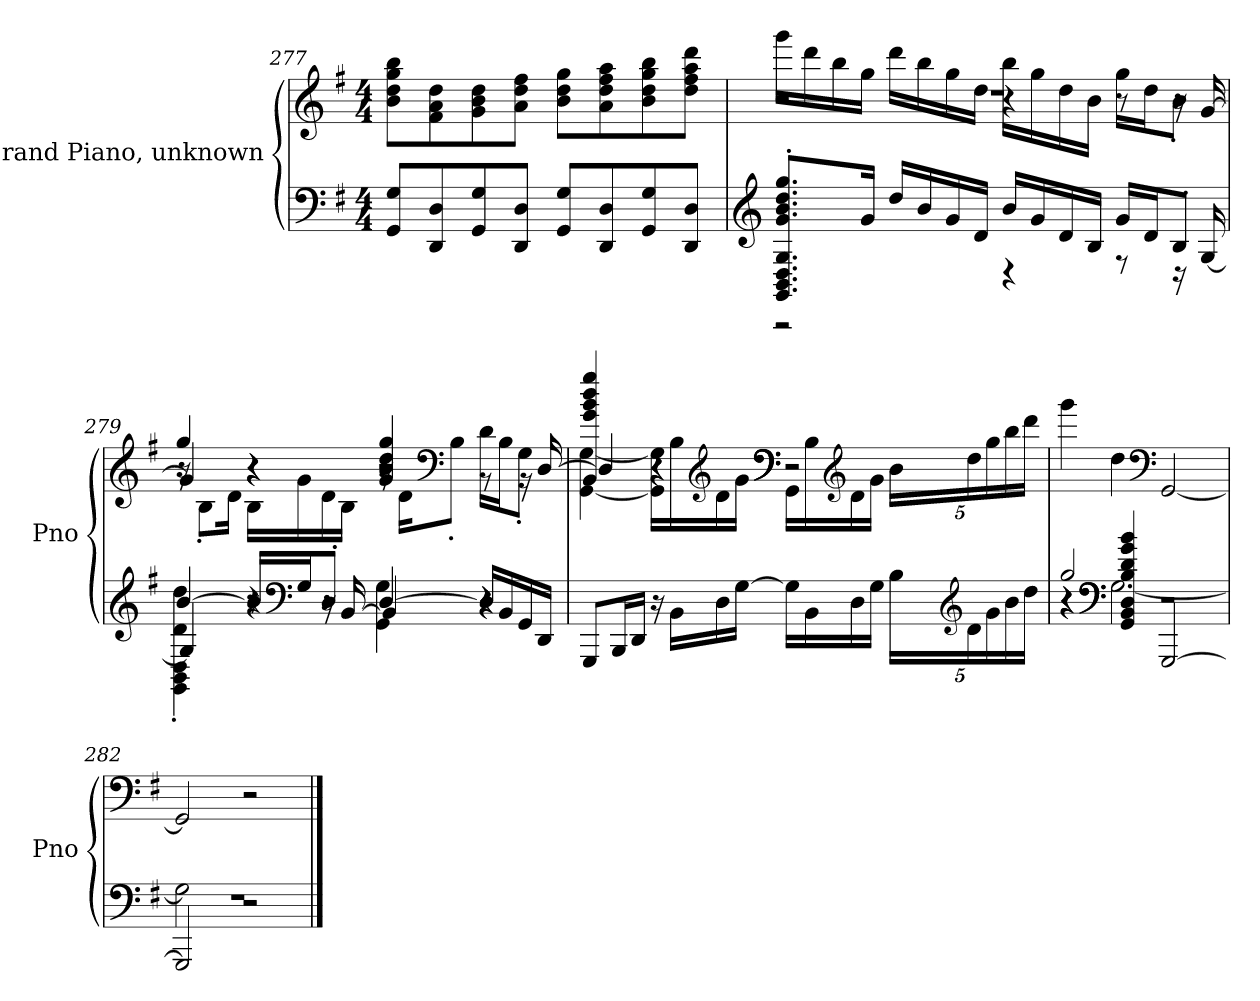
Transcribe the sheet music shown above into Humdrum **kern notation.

**kern	**kern
*part1	*part1
*staff2	*staff1
*I"Grand Piano, unknown	*
*I'Pno	*
!!LO:PB:g=z
*clefF4	*clefG2
*k[f#]	*k[f#]
*M4/4	*M4/4
=277	=277
8GG/ 8G/L	8b\ 8dd\ 8gg\ 8bb\L
8DD/ 8D/	8f#\ 8a\ 8dd\
8GG/ 8G/	8g\ 8b\ 8dd\
8DD/ 8D/J	8a\ 8dd\ 8ff#\J
8GG/ 8G/L	8b\ 8dd\ 8gg\L
8DD/ 8D/	8a\ 8dd\ 8ff#\ 8aa\
8GG/ 8G/	8b\ 8dd\ 8gg\ 8bb\
8DD/ 8D/J	8dd\ 8ff#\ 8aa\ 8ddd\J
=278	=278
*clefG2	*
*^	*^
*	*	*	*^
8.GG/' 8.BB/' 8.D/' 8.G/' 8.g/' 8.b/' 8.dd/' 8.gg/'L	2r	1r	16ggg\LL	2r
.	.	.	16ddd\	.
.	.	.	16bb\	.
16g/Jk	.	.	16gg\JJ	.
16dd/LL	.	.	16ddd\LL	.
16b/	.	.	16bb\	.
16g/	.	.	16gg\	.
16d/JJ	.	.	16dd\JJ	.
16b/LL	4r	.	16bb\LL	4r
16g/	.	.	16gg\	.
16d/	.	.	16dd\	.
16B/JJ	.	.	16b\JJ	.
16g/LL	8r	.	16gg\LL	8r
16d/J	.	.	16dd\J	.
8B'/J	16r	.	8b'\J	16r
.	[16G/	.	.	[16g/
!!LO:LB:g=z	!!	!!
=279	=279	=279	=279	=279
*	*^	*	*	*
[4b/	4GG\' 4BB\' 4D\' 4d\' 4dd\'	4G/]	4gg/	16r	4g/]
.	.	.	.	8B'\L	.
.	.	.	.	16d\Jk	.
16b/LL]	4r	8r	4r	16B\LL	4r
*clefF4	*	*	*	*	*
16G/J	.	.	.	16g\	.
8D'/J	.	16r	.	16d\	.
.	.	[16BB/	.	16B\JJ	.
[4D/	4GG\ 4G\	4BB/]	2r	16r	4g/ 4b/ 4dd/ 4gg/
.	.	.	.	16d\KL	.
*	*	*	*clefF4	*	*
.	.	.	.	8B'\J	.
16D/LL]	4r	4r	.	16d\LL	8r
16BB/	.	.	.	16B\J	.
16GG/	.	.	.	8G'\J	16r
16DD/JJ	.	.	.	.	[16D/
*v	*v	*v	*	*	*
=280	=280	=280	=280
8GGG/L	4BB/ 4g/ 4b/ 4dd/ 4gg/	[4GG\ [4G\	4D/]
16BBB/L	.	.	.
16DD/JJ	.	.	.
16r	4r	16GG\] 16G\]LL	4r
16BB\LL	.	16B\	.
*	*clefG2	*	*
16D\	.	16d\	.
[16G\JJ	.	16g\JJ	.
*	*clefF4	*	*
16G\LL]	2r	16GG\LL	2r
16BB\	.	16B\	.
*	*clefG2	*	*
16D\	.	16d\	.
16G\JJ	.	16g\JJ	.
*Xbrackettup	*	*Xbrackettup	*
20B\LL	.	20b\LL	.
*clefG2	*	*	*
20d\	.	20dd\	.
20g\	.	20gg\	.
20b\	.	20bb\	.
20dd\JJ	.	20ddd\JJ	.
*	*v	*v	*v
!!LO:LB:g=z
=281	=281
*^	*
*	*^	*
2gg/	4r	4r	4ggg\
*clefF4	*	*	*
.	[2.G\	4GG/ 4BB/ 4D/ 4B/ 4d/ 4g/ 4b/	4dd\
*	*	*	*clefF4
2r	.	[2GGG/	[2GG/
=282	=282	=282	=282
1r	2G\]	2GGG/]	2GG/]
.	2r	2r	2r
*v	*v	*v	*
==	==
*-	*-
